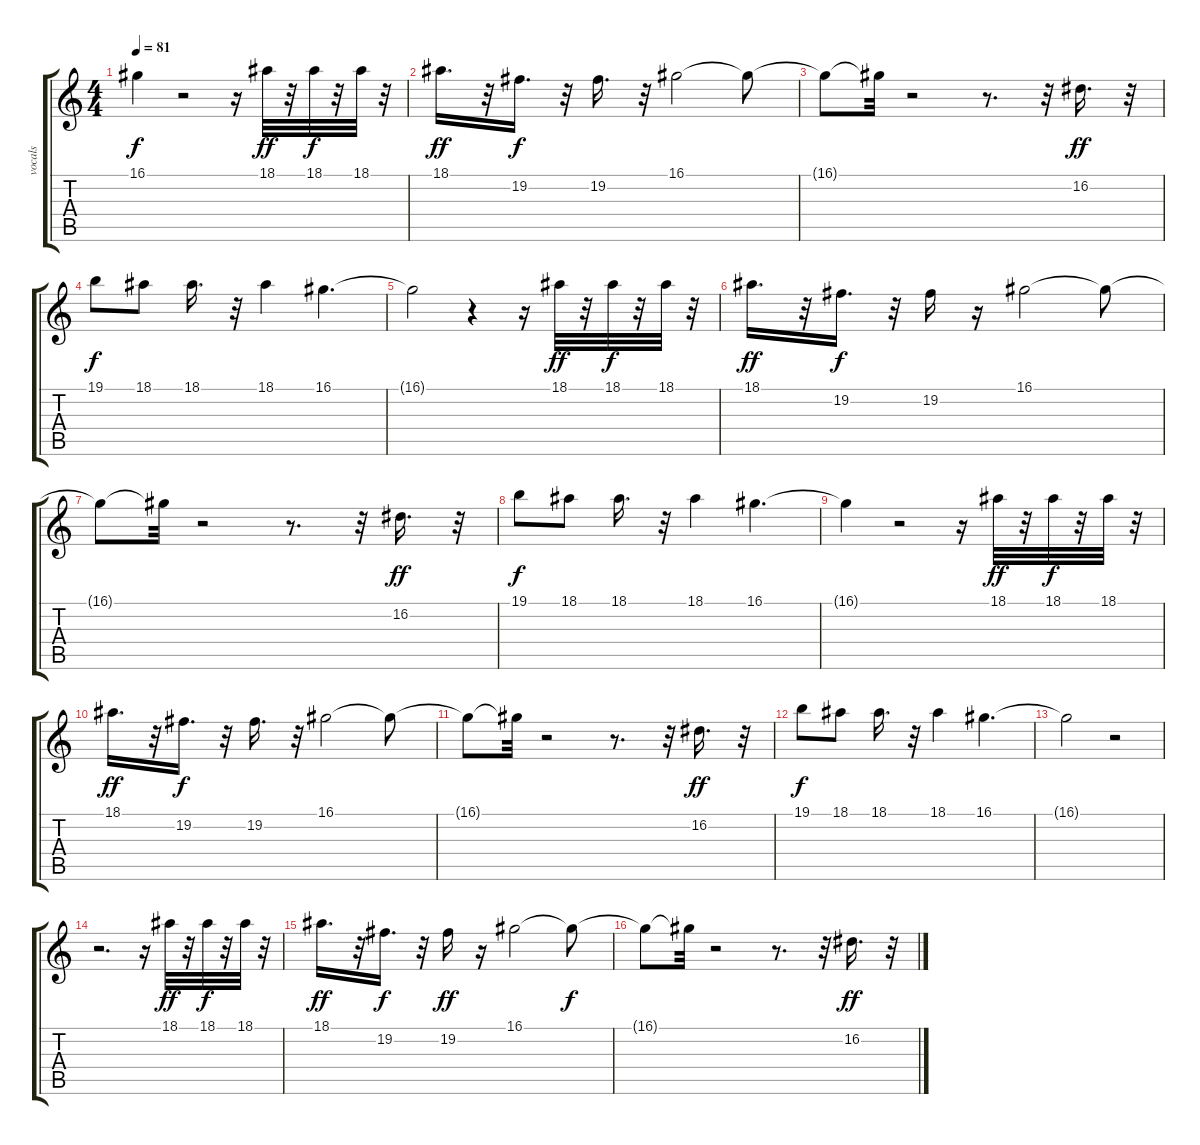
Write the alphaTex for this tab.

\track ("vocals  " "vocals  ") {instrument stringensemble1}
\staff {score tabs}
\tuning (E4 B3 G3 D3 A2 E2) {hide}
\ts (4 4)
\tempo 81
\clef g2
\ks c
16.1{t}.4{dy f} r.2 r.16 18.1.32{dy ff} r.32 18.1.32{dy f} r.32 18.1.32 r.32 |
18.1.16{d dy ff} r.32 19.2.16{d dy f} r.32 19.2.16{d} r.32 16.1.2 16.1{t}.8 |
16.1{t}.8 16.1{t}.32 r.2 r.8{d} r.32 16.2.16{d dy ff} r.32 |
19.1.8{dy f} 18.1.8 18.1.16{d} r.32 18.1.4 16.1.4{d} |
16.1{t}.2 r.4 r.16 18.1.32{dy ff} r.32 18.1.32{dy f} r.32 18.1.32 r.32 |
18.1.16{d dy ff} r.32 19.2.16{d dy f} r.32 19.2.16 r.16 16.1.2 16.1{t}.8 |
16.1{t}.8 16.1{t}.32 r.2 r.8{d} r.32 16.2.16{d dy ff} r.32 |
19.1.8{dy f} 18.1.8 18.1.16{d} r.32 18.1.4 16.1.4{d} |
16.1{t}.4 r.2 r.16 18.1.32{dy ff} r.32 18.1.32{dy f} r.32 18.1.32 r.32 |
18.1.16{d dy ff} r.32 19.2.16{d dy f} r.32 19.2.16{d} r.32 16.1.2 16.1{t}.8 |
16.1{t}.8 16.1{t}.32 r.2 r.8{d} r.32 16.2.16{d dy ff} r.32 |
19.1.8{dy f} 18.1.8 18.1.16{d} r.32 18.1.4 16.1.4{d} |
16.1{t}.2 r.2 |
r.2{d} r.16 18.1.32{dy ff} r.32 18.1.32{dy f} r.32 18.1.32 r.32 |
18.1.16{d dy ff} r.32 19.2.16{d dy f} r.32 19.2.16{dy ff} r.16 16.1.2 16.1{t}.8{dy f} |
16.1{t}.8 16.1{t}.32 r.2 r.8{d} r.32 16.2.16{d dy ff} r.32
